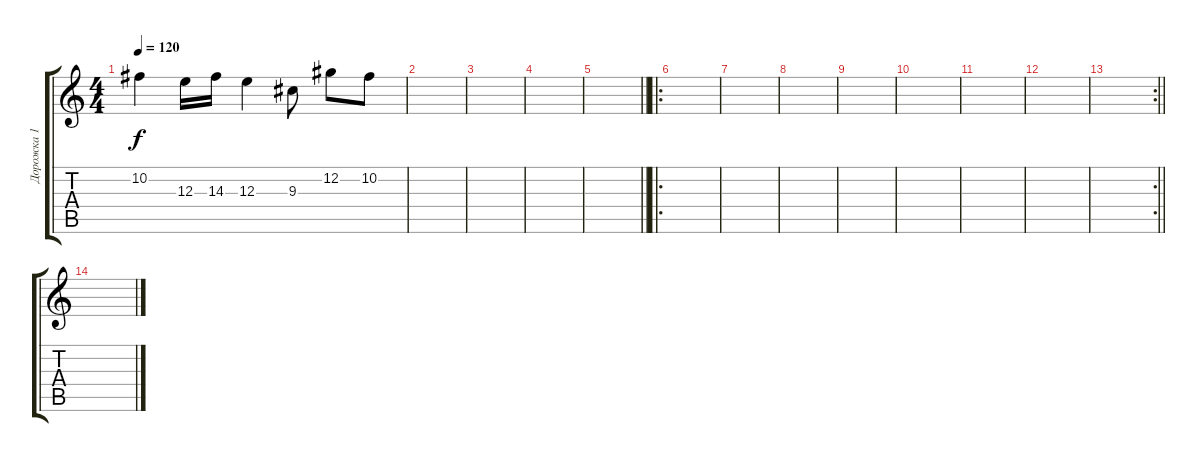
\track ("Дорожка 1" "Дорожка 1") {instrument distortionguitar}
\staff {score tabs}
\tuning (Db4 Ab3 E3 B2 Gb2 B1) {hide}
\ts (4 4)
\tempo 120
\clef g2
\ks c
10.2.4{dy f} 12.3.16 14.3.16 12.3.4 9.3.8 12.2.8 10.2.8 |
|
|
|
\barLineRight lightlight
|
\ro
\section ("" " ")
|
|
|
|
|
|
|
\rc 2
\barLineRight lightlight
|
\section ("" " ")
